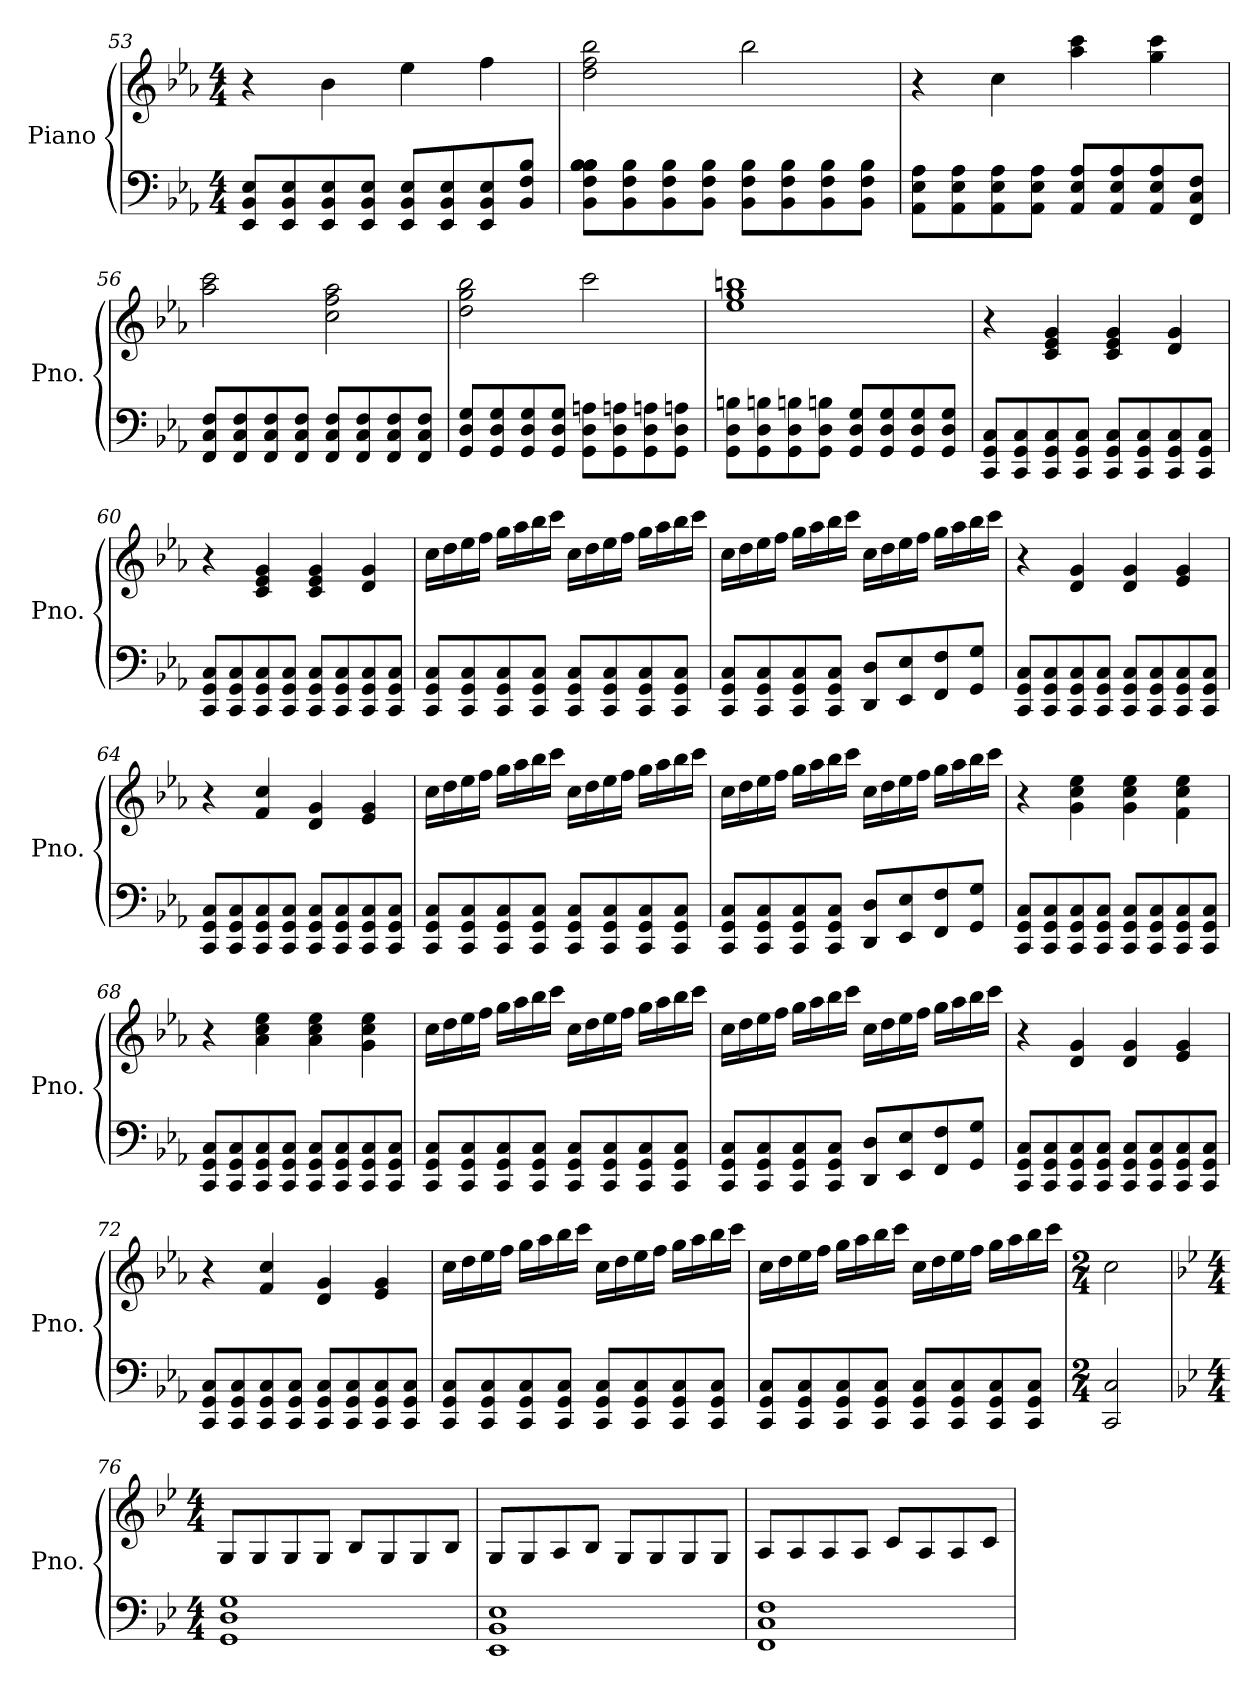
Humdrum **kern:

**kern	**kern
*part1	*part1
*staff2	*staff1
*I"Piano	*
*I'Pno.	*
!!LO:LB:g=z
*clefF4	*clefG2
*k[b-e-a-]	*k[b-e-a-]
*M4/4	*M4/4
=53	=53
8EE-/ 8BB-/ 8E-/L	4r
8EE-/ 8BB-/ 8E-/	.
8EE-/ 8BB-/ 8E-/	4b-\
8EE-/ 8BB-/ 8E-/J	.
8EE-/ 8BB-/ 8E-/L	4ee-\
8EE-/ 8BB-/ 8E-/	.
8EE-/ 8BB-/ 8E-/	4ff\
8BB-/ 8F/ 8B-/J	.
=54	=54
8BB-\ 8F\ 8B-\ 8B-\ 8B-\ 8B-\ 8B-\L	2dd\ 2ff\ 2bb-\
8BB-\ 8F\ 8B-\	.
8BB-\ 8F\ 8B-\	.
8BB-\ 8F\ 8B-\J	.
8BB-\ 8F\ 8B-\L	2bb-\
8BB-\ 8F\ 8B-\	.
8BB-\ 8F\ 8B-\	.
8BB-\ 8F\ 8B-\J	.
=55	=55
8AA-\ 8E-\ 8A-\L	4r
8AA-\ 8E-\ 8A-\	.
8AA-\ 8E-\ 8A-\	4cc\
8AA-\ 8E-\ 8A-\J	.
8AA-/ 8E-/ 8A-/L	4aa-\ 4ccc\
8AA-/ 8E-/ 8A-/	.
8AA-/ 8E-/ 8A-/	4gg\ 4ccc\
8FF/ 8C/ 8F/J	.
=56	=56
8FF/ 8C/ 8F/L	2aa-\ 2ccc\
8FF/ 8C/ 8F/	.
8FF/ 8C/ 8F/	.
8FF/ 8C/ 8F/J	.
8FF/ 8C/ 8F/L	2cc\ 2ff\ 2aa-\
8FF/ 8C/ 8F/	.
8FF/ 8C/ 8F/	.
8FF/ 8C/ 8F/J	.
!!LO:LB:g=z
=57	=57
8GG/ 8D/ 8G/L	2dd\ 2gg\ 2bb-\
8GG/ 8D/ 8G/	.
8GG/ 8D/ 8G/	.
8GG/ 8D/ 8G/J	.
8GG\ 8D\ 8An\L	2ccc\
8GG\ 8D\ 8An\	.
8GG\ 8D\ 8An\	.
8GG\ 8D\ 8An\J	.
=58	=58
8GG\ 8D\ 8Bn\L	1ee- 1gg 1bbn
8GG\ 8D\ 8Bn\	.
8GG\ 8D\ 8Bn\	.
8GG\ 8D\ 8Bn\J	.
8GG/ 8D/ 8G/L	.
8GG/ 8D/ 8G/	.
8GG/ 8D/ 8G/	.
8GG/ 8D/ 8G/J	.
=59	=59
8CC/ 8GG/ 8C/L	4r
8CC/ 8GG/ 8C/	.
8CC/ 8GG/ 8C/	4c/ 4e-/ 4g/
8CC/ 8GG/ 8C/J	.
8CC/ 8GG/ 8C/L	4c/ 4e-/ 4g/
8CC/ 8GG/ 8C/	.
8CC/ 8GG/ 8C/	4d/ 4g/
8CC/ 8GG/ 8C/J	.
=60	=60
8CC/ 8GG/ 8C/L	4r
8CC/ 8GG/ 8C/	.
8CC/ 8GG/ 8C/	4c/ 4e-/ 4g/
8CC/ 8GG/ 8C/J	.
8CC/ 8GG/ 8C/L	4c/ 4e-/ 4g/
8CC/ 8GG/ 8C/	.
8CC/ 8GG/ 8C/	4d/ 4g/
8CC/ 8GG/ 8C/J	.
!!LO:PB:g=z
=61	=61
8CC/ 8GG/ 8C/L	16cc\LL
.	16dd\
8CC/ 8GG/ 8C/	16ee-\
.	16ff\JJ
8CC/ 8GG/ 8C/	16gg\LL
.	16aa-\
8CC/ 8GG/ 8C/J	16bb-\
.	16ccc\JJ
8CC/ 8GG/ 8C/L	16cc\LL
.	16dd\
8CC/ 8GG/ 8C/	16ee-\
.	16ff\JJ
8CC/ 8GG/ 8C/	16gg\LL
.	16aa-\
8CC/ 8GG/ 8C/J	16bb-\
.	16ccc\JJ
=62	=62
8CC/ 8GG/ 8C/L	16cc\LL
.	16dd\
8CC/ 8GG/ 8C/	16ee-\
.	16ff\JJ
8CC/ 8GG/ 8C/	16gg\LL
.	16aa-\
8CC/ 8GG/ 8C/J	16bb-\
.	16ccc\JJ
8DD/ 8D/L	16cc\LL
.	16dd\
8EE-/ 8E-/	16ee-\
.	16ff\JJ
8FF/ 8F/	16gg\LL
.	16aa-\
8GG/ 8G/J	16bb-\
.	16ccc\JJ
!!LO:LB:g=z
=63	=63
8CC/ 8GG/ 8C/L	4r
8CC/ 8GG/ 8C/	.
8CC/ 8GG/ 8C/	4d/ 4g/
8CC/ 8GG/ 8C/J	.
8CC/ 8GG/ 8C/L	4d/ 4g/
8CC/ 8GG/ 8C/	.
8CC/ 8GG/ 8C/	4e-/ 4g/
8CC/ 8GG/ 8C/J	.
=64	=64
8CC/ 8GG/ 8C/L	4r
8CC/ 8GG/ 8C/	.
8CC/ 8GG/ 8C/	4f/ 4cc/
8CC/ 8GG/ 8C/J	.
8CC/ 8GG/ 8C/L	4d/ 4g/
8CC/ 8GG/ 8C/	.
8CC/ 8GG/ 8C/	4e-/ 4g/
8CC/ 8GG/ 8C/J	.
=65	=65
8CC/ 8GG/ 8C/L	16cc\LL
.	16dd\
8CC/ 8GG/ 8C/	16ee-\
.	16ff\JJ
8CC/ 8GG/ 8C/	16gg\LL
.	16aa-\
8CC/ 8GG/ 8C/J	16bb-\
.	16ccc\JJ
8CC/ 8GG/ 8C/L	16cc\LL
.	16dd\
8CC/ 8GG/ 8C/	16ee-\
.	16ff\JJ
8CC/ 8GG/ 8C/	16gg\LL
.	16aa-\
8CC/ 8GG/ 8C/J	16bb-\
.	16ccc\JJ
!!LO:LB:g=z
=66	=66
8CC/ 8GG/ 8C/L	16cc\LL
.	16dd\
8CC/ 8GG/ 8C/	16ee-\
.	16ff\JJ
8CC/ 8GG/ 8C/	16gg\LL
.	16aa-\
8CC/ 8GG/ 8C/J	16bb-\
.	16ccc\JJ
8DD/ 8D/L	16cc\LL
.	16dd\
8EE-/ 8E-/	16ee-\
.	16ff\JJ
8FF/ 8F/	16gg\LL
.	16aa-\
8GG/ 8G/J	16bb-\
.	16ccc\JJ
=67	=67
8CC/ 8GG/ 8C/L	4r
8CC/ 8GG/ 8C/	.
8CC/ 8GG/ 8C/	4g\ 4cc\ 4ee-\
8CC/ 8GG/ 8C/J	.
8CC/ 8GG/ 8C/L	4g\ 4cc\ 4ee-\
8CC/ 8GG/ 8C/	.
8CC/ 8GG/ 8C/	4f\ 4cc\ 4ee-\
8CC/ 8GG/ 8C/J	.
=68	=68
8CC/ 8GG/ 8C/L	4r
8CC/ 8GG/ 8C/	.
8CC/ 8GG/ 8C/	4a-\ 4cc\ 4ee-\
8CC/ 8GG/ 8C/J	.
8CC/ 8GG/ 8C/L	4a-\ 4cc\ 4ee-\
8CC/ 8GG/ 8C/	.
8CC/ 8GG/ 8C/	4g\ 4cc\ 4ee-\
8CC/ 8GG/ 8C/J	.
!!LO:LB:g=z
=69	=69
8CC/ 8GG/ 8C/L	16cc\LL
.	16dd\
8CC/ 8GG/ 8C/	16ee-\
.	16ff\JJ
8CC/ 8GG/ 8C/	16gg\LL
.	16aa-\
8CC/ 8GG/ 8C/J	16bb-\
.	16ccc\JJ
8CC/ 8GG/ 8C/L	16cc\LL
.	16dd\
8CC/ 8GG/ 8C/	16ee-\
.	16ff\JJ
8CC/ 8GG/ 8C/	16gg\LL
.	16aa-\
8CC/ 8GG/ 8C/J	16bb-\
.	16ccc\JJ
=70	=70
8CC/ 8GG/ 8C/L	16cc\LL
.	16dd\
8CC/ 8GG/ 8C/	16ee-\
.	16ff\JJ
8CC/ 8GG/ 8C/	16gg\LL
.	16aa-\
8CC/ 8GG/ 8C/J	16bb-\
.	16ccc\JJ
8DD/ 8D/L	16cc\LL
.	16dd\
8EE-/ 8E-/	16ee-\
.	16ff\JJ
8FF/ 8F/	16gg\LL
.	16aa-\
8GG/ 8G/J	16bb-\
.	16ccc\JJ
!!LO:LB:g=z
=71	=71
8CC/ 8GG/ 8C/L	4r
8CC/ 8GG/ 8C/	.
8CC/ 8GG/ 8C/	4d/ 4g/
8CC/ 8GG/ 8C/J	.
8CC/ 8GG/ 8C/L	4d/ 4g/
8CC/ 8GG/ 8C/	.
8CC/ 8GG/ 8C/	4e-/ 4g/
8CC/ 8GG/ 8C/J	.
=72	=72
8CC/ 8GG/ 8C/L	4r
8CC/ 8GG/ 8C/	.
8CC/ 8GG/ 8C/	4f/ 4cc/
8CC/ 8GG/ 8C/J	.
8CC/ 8GG/ 8C/L	4d/ 4g/
8CC/ 8GG/ 8C/	.
8CC/ 8GG/ 8C/	4e-/ 4g/
8CC/ 8GG/ 8C/J	.
=73	=73
8CC/ 8GG/ 8C/L	16cc\LL
.	16dd\
8CC/ 8GG/ 8C/	16ee-\
.	16ff\JJ
8CC/ 8GG/ 8C/	16gg\LL
.	16aa-\
8CC/ 8GG/ 8C/J	16bb-\
.	16ccc\JJ
8CC/ 8GG/ 8C/L	16cc\LL
.	16dd\
8CC/ 8GG/ 8C/	16ee-\
.	16ff\JJ
8CC/ 8GG/ 8C/	16gg\LL
.	16aa-\
8CC/ 8GG/ 8C/J	16bb-\
.	16ccc\JJ
!!LO:LB:g=z
=74	=74
8CC/ 8GG/ 8C/L	16cc\LL
.	16dd\
8CC/ 8GG/ 8C/	16ee-\
.	16ff\JJ
8CC/ 8GG/ 8C/	16gg\LL
.	16aa-\
8CC/ 8GG/ 8C/J	16bb-\
.	16ccc\JJ
8CC/ 8GG/ 8C/L	16cc\LL
.	16dd\
8CC/ 8GG/ 8C/	16ee-\
.	16ff\JJ
8CC/ 8GG/ 8C/	16gg\LL
.	16aa-\
8CC/ 8GG/ 8C/J	16bb-\
.	16ccc\JJ
=75	=75
*M2/4	*M2/4
2CC/ 2C/	2cc\
=76	=76
*k[b-e-]	*k[b-e-]
*M4/4	*M4/4
1GG 1D 1G	8G/L
.	8G/
.	8G/
.	8G/J
.	8B-/L
.	8G/
.	8G/
.	8B-/J
!!LO:PB:g=z
=77	=77
1EE- 1BB- 1E-	8G/L
.	8G/
.	8A/
.	8B-/J
.	8G/L
.	8G/
.	8G/
.	8G/J
=78	=78
1FF 1C 1F	8A/L
.	8A/
.	8A/
.	8A/J
.	8c/L
.	8A/
.	8A/
.	8c/J
=	=
*-	*-
